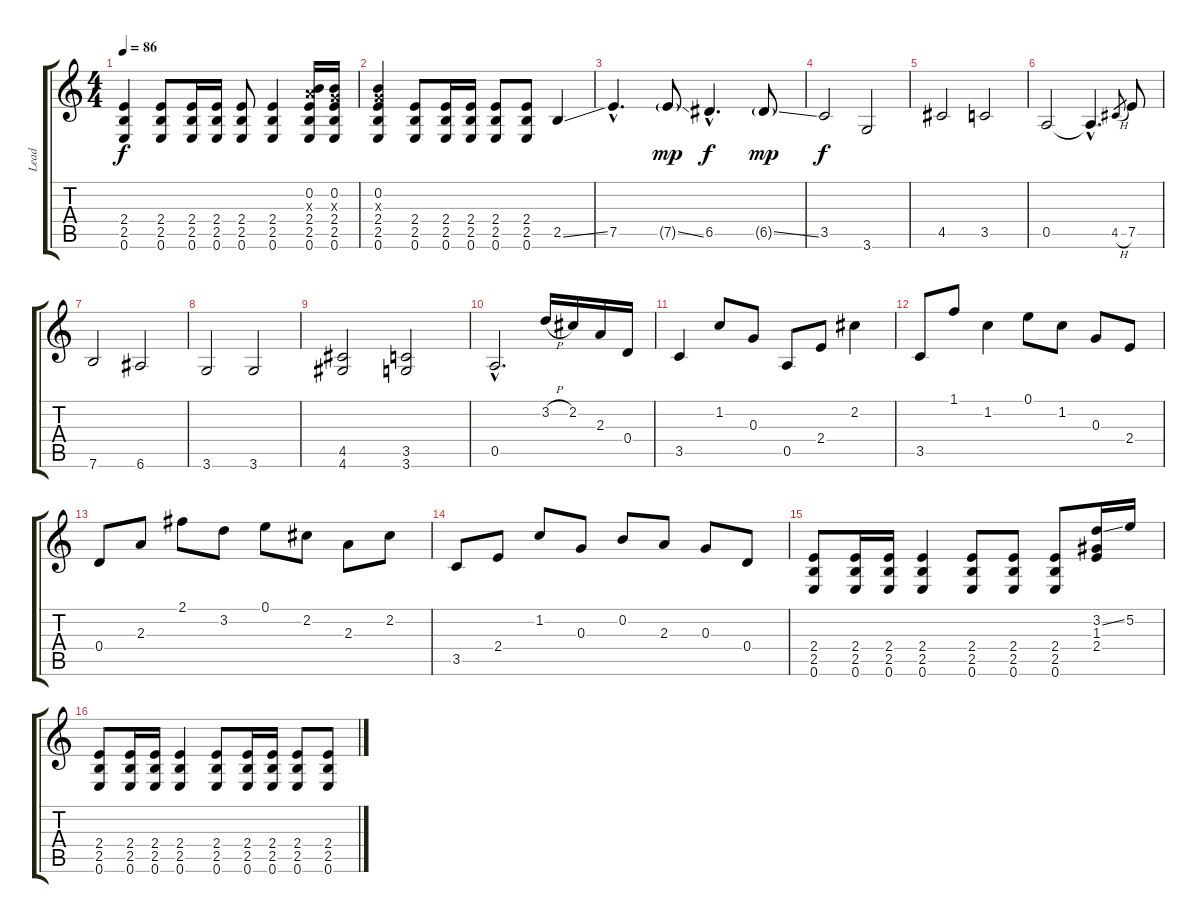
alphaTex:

\track ("Lead" "Lead") {instrument electricguitarjazz}
\staff {score tabs}
\tuning (E4 B3 G3 D3 A2 E2) {hide}
\ts (4 4)
\tempo 86
\clef g2
\ks c
(2.4 2.5 0.6).4{dy f} (2.4 2.5 0.6).8 (2.4 2.5 0.6).16 (2.4 2.5 0.6).16 (2.4 2.5 0.6).8 (2.4 2.5 0.6).4 (0.2 2.3{x} 2.4 2.5 0.6).16 (0.2 0.3{x} 2.4 2.5 0.6).16 |
(0.2 0.3{x} 2.4 2.5 0.6).4 (2.4 2.5 0.6).8 (2.4 2.5 0.6).16 (2.4 2.5 0.6).16 (2.4 2.5 0.6).8 (2.4 2.5 0.6).8 2.5{ss}.4 |
7.5{hac}.4{d} 7.5{ss g}.8{dy mp} 6.5{hac}.4{d dy f} 6.5{ss g}.8{dy mp} |
3.5.2{dy f} 3.6.2 |
4.5.2 3.5.2 |
0.5.2 0.5{hac t}.4{d} 4.5{h}.8{gr} 7.5.8 |
7.6.2 6.6.2 |
3.6.2 3.6.2 |
(4.5 4.6).2 (3.5 3.6).2 |
0.5{hac}.2{d} 3.2{h}.16 2.2.16 2.3.16 0.4.16 |
3.5.4 1.2.8 0.3.8 0.5.8 2.4.8 2.2.4 |
3.5.8 1.1.8 1.2.4 0.1.8 1.2.8 0.3.8 2.4.8 |
0.4.8 2.3.8 2.1.8 3.2.8 0.1.8 2.2.8 2.3.8 2.2.8 |
3.5.8 2.4.8 1.2.8 0.3.8 0.2.8 2.3.8 0.3.8 0.4.8 |
(2.4 2.5 0.6).8 (2.4 2.5 0.6).16 (2.4 2.5 0.6).16 (2.4 2.5 0.6).4 (2.4 2.5 0.6).8 (2.4 2.5 0.6).8 (2.4 2.5 0.6).8 (3.2{ss} 1.3 2.4).16 5.2.16 |
(2.4 2.5 0.6).8 (2.4 2.5 0.6).16 (2.4 2.5 0.6).16 (2.4 2.5 0.6).4 (2.4 2.5 0.6).8 (2.4 2.5 0.6).16 (2.4 2.5 0.6).16 (2.4 2.5 0.6).8 (2.4 2.5 0.6).8
